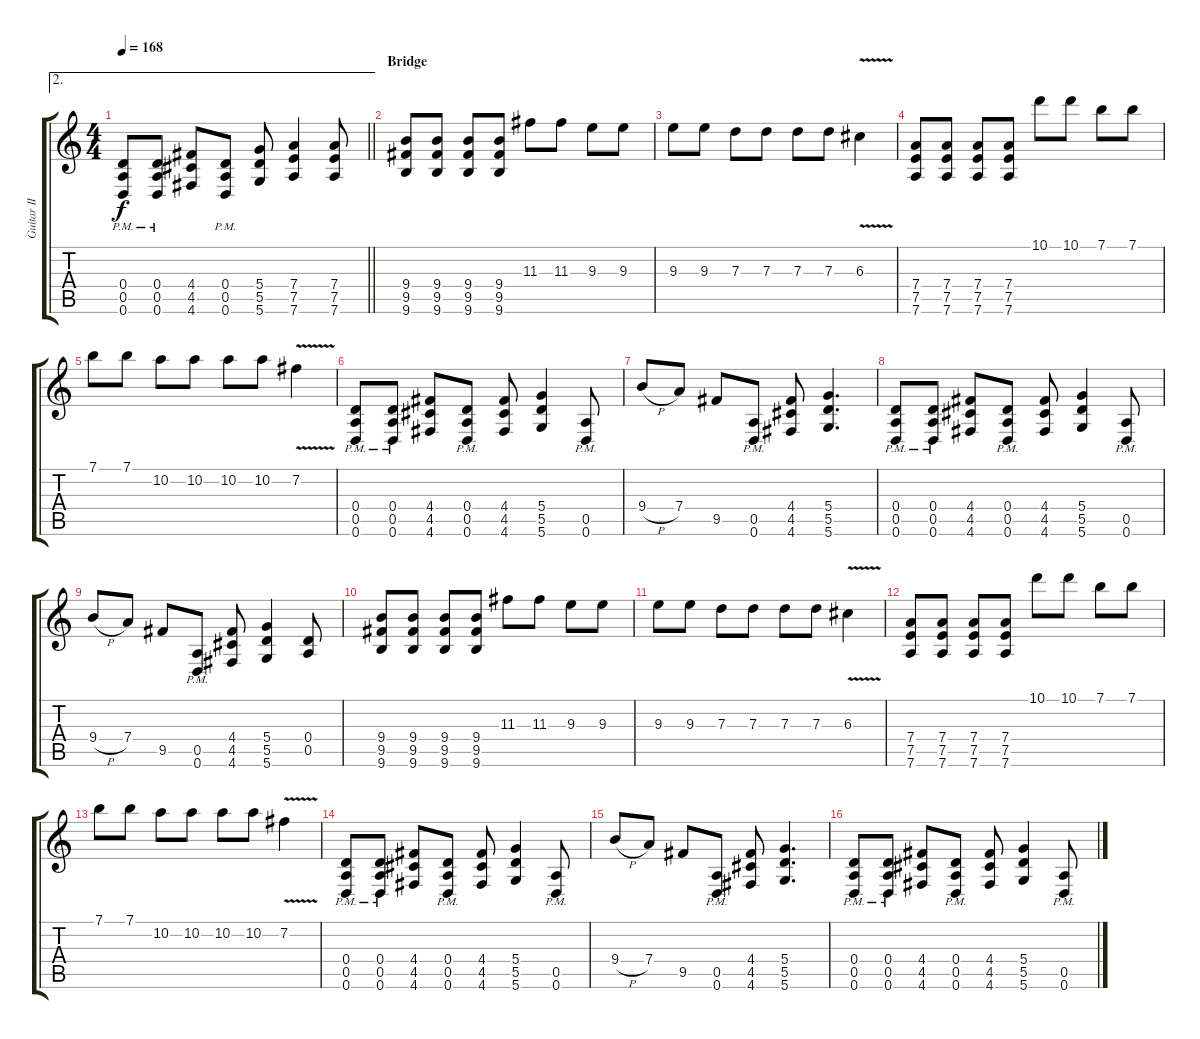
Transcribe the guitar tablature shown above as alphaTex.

\track ("Guitar II" "Guitar II") {instrument overdrivenguitar}
\staff {score tabs}
\tuning (E4 B3 G3 D3 A2 D2) {hide}
\ae 2
\ts (4 4)
\tempo 168
\clef g2
\barLineRight lightlight
\ks c
(0.4{pm} 0.5{pm} 0.6{pm}).8{dy f} (0.4{pm} 0.5{pm} 0.6{pm}).8 (4.4 4.5 4.6).8 (0.4{pm} 0.5{pm} 0.6{pm}).8 (5.4 5.5 5.6).8 (7.4 7.5 7.6).4 (7.4 7.5 7.6).8 |
\section ("" "Bridge")
(9.4 9.5 9.6).8 (9.4 9.5 9.6).8 (9.4 9.5 9.6).8 (9.4 9.5 9.6).8 11.3.8 11.3.8 9.3.8 9.3.8 |
9.3.8 9.3.8 7.3.8 7.3.8 7.3.8 7.3.8 6.3{v}.4 |
(7.4 7.5 7.6).8 (7.4 7.5 7.6).8 (7.4 7.5 7.6).8 (7.4 7.5 7.6).8 10.1.8 10.1.8 7.1.8 7.1.8 |
7.1.8 7.1.8 10.2.8 10.2.8 10.2.8 10.2.8 7.2{v}.4 |
(0.4{pm} 0.5{pm} 0.6{pm}).8 (0.4{pm} 0.5{pm} 0.6{pm}).8 (4.4 4.5 4.6).8 (0.4{pm} 0.5{pm} 0.6{pm}).8 (4.4 4.5 4.6).8 (5.4 5.5 5.6).4 (0.5{pm} 0.6{pm}).8 |
9.4{h}.8 7.4.8 9.5.8 (0.5{pm} 0.6{pm}).8 (4.4 4.5 4.6).8 (5.4 5.5 5.6).4{d} |
(0.4{pm} 0.5{pm} 0.6{pm}).8 (0.4{pm} 0.5{pm} 0.6{pm}).8 (4.4 4.5 4.6).8 (0.4{pm} 0.5{pm} 0.6{pm}).8 (4.4 4.5 4.6).8 (5.4 5.5 5.6).4 (0.5{pm} 0.6{pm}).8 |
9.4{h}.8 7.4.8 9.5.8 (0.5{pm} 0.6{pm}).8 (4.4 4.5 4.6).8 (5.4 5.5 5.6).4 (0.4 0.5).8 |
(9.4 9.5 9.6).8 (9.4 9.5 9.6).8 (9.4 9.5 9.6).8 (9.4 9.5 9.6).8 11.3.8 11.3.8 9.3.8 9.3.8 |
9.3.8 9.3.8 7.3.8 7.3.8 7.3.8 7.3.8 6.3{v}.4 |
(7.4 7.5 7.6).8 (7.4 7.5 7.6).8 (7.4 7.5 7.6).8 (7.4 7.5 7.6).8 10.1.8 10.1.8 7.1.8 7.1.8 |
7.1.8 7.1.8 10.2.8 10.2.8 10.2.8 10.2.8 7.2{v}.4 |
(0.4{pm} 0.5{pm} 0.6{pm}).8 (0.4{pm} 0.5{pm} 0.6{pm}).8 (4.4 4.5 4.6).8 (0.4{pm} 0.5{pm} 0.6{pm}).8 (4.4 4.5 4.6).8 (5.4 5.5 5.6).4 (0.5{pm} 0.6{pm}).8 |
9.4{h}.8 7.4.8 9.5.8 (0.5{pm} 0.6{pm}).8 (4.4 4.5 4.6).8 (5.4 5.5 5.6).4{d} |
(0.4{pm} 0.5{pm} 0.6{pm}).8 (0.4{pm} 0.5{pm} 0.6{pm}).8 (4.4 4.5 4.6).8 (0.4{pm} 0.5{pm} 0.6{pm}).8 (4.4 4.5 4.6).8 (5.4 5.5 5.6).4 (0.5{pm} 0.6{pm}).8
